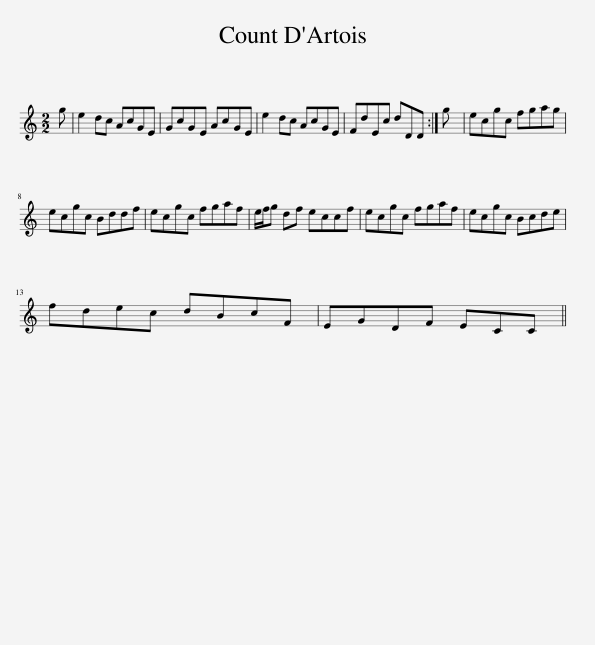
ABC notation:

X:1
L:1/8
M:2/2
I:linebreak $
K:C
V:1 treble
V:1
 g | e2 dc AcGE | GcGE AcGE | e2 dc AcGE | FdEc dDD :| %5
 g | ecgc fgag |$ ecgc Bddf | ecgc fgaf | e/f/g df eccf | %10
 ecgc fgaf | ecgc Bcde |$ fdec dBcF | EGDF ECC || %14
